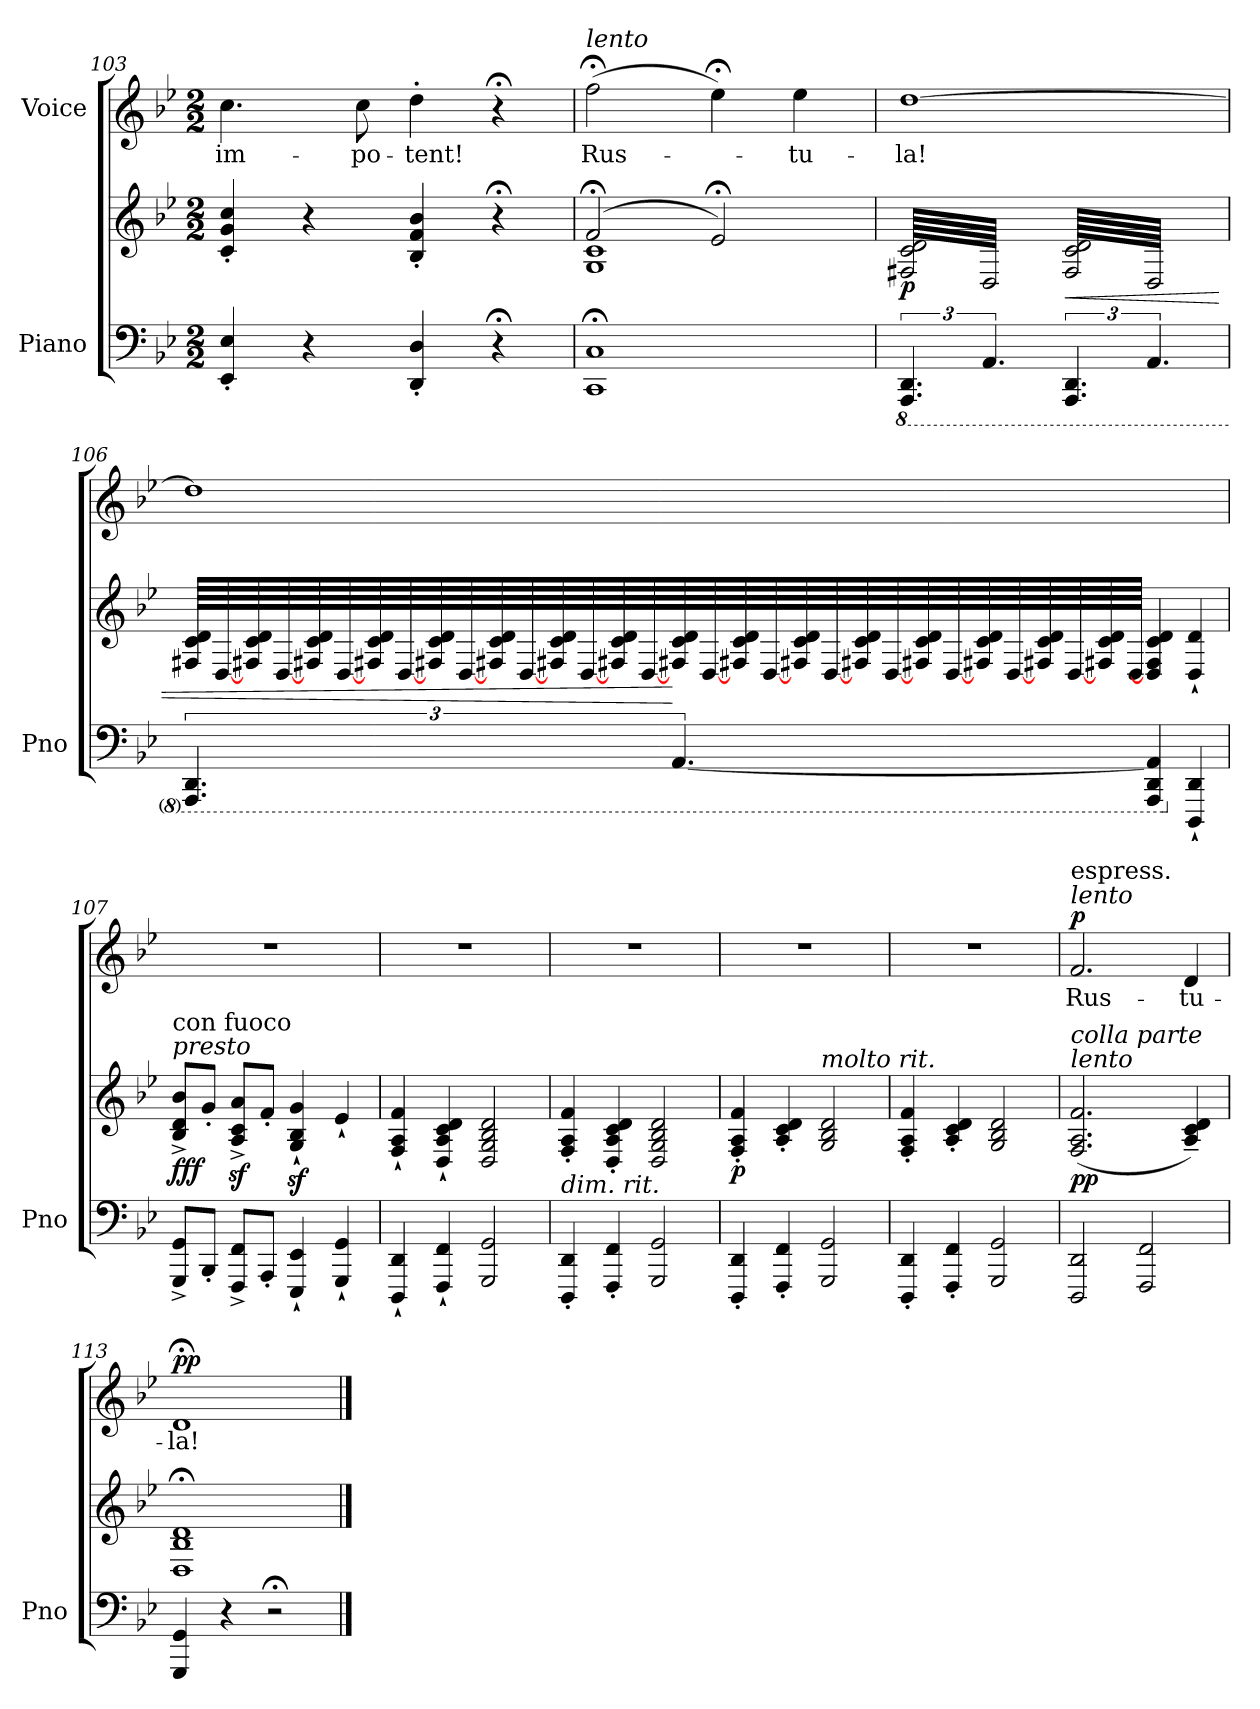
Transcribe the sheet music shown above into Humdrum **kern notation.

**kern	**kern	**dynam	**kern	**text	**dynam
*part2	*part2	*part2	*part1	*part1	*part1
*staff3	*staff2	*staff2/3	*staff1	*staff1	*staff1
*I"Piano	*	*	*I"Voice	*	*
*I'Pno	*	*	*	*	*
*clefF4	*clefG2	*	*clefG2	*	*
*k[b-e-]	*k[b-e-]	*	*k[b-e-]	*	*
*M2/2	*M2/2	*	*M2/2	*	*
=103	=103	=103	=103	=103	=103
4EE-/' 4E-/'	4c/' 4g/' 4cc/'	.	4.cc\	im-	.
4r	4r	.	.	.	.
.	.	.	8cc\	-po-	.
4DD/' 4D/'	4B-/' 4f/' 4b-/'	.	4dd'\	-tent!	.
4r;<	4r;<	.	4r;<	.	.
=104	=104	=104	=104	=104	=104
*	*^	*	*	*	*
!	!	!	!	!LO:TX:i:t=lento	!	!
1CC;< 1C;<	(2f;</	1G 1c	.	(2ff;<\	Rus-	.
.	2e-;</)	.	.	4ee-;<\)	.	.
.	.	.	.	4ee-\	-tu-	.
*	*v	*v	*	*	*	*
=105	=105	=105	=105	=105	=105
*8ba	*	*	*	*	*
!	!LO:TX:b:B:t=a tempo	!	!	!	!
!	!	!LO:DY:b	!	!	!
*	*tremolo	*	*	*	*
6.AAAA/ 6.DDD/	64F#X/ 64c/ 64d/LLLL	p	[1dd	-la!	.
.	64D/	.	.	.	.
.	64F#X/ 64c/ 64d/	.	.	.	.
.	64D/	.	.	.	.
.	64F#X/ 64c/ 64d/	.	.	.	.
.	64D/	.	.	.	.
.	64F#X/ 64c/ 64d/	.	.	.	.
.	64D/	.	.	.	.
.	64F#X/ 64c/ 64d/	.	.	.	.
.	64D/	.	.	.	.
.	64F#X/ 64c/ 64d/	.	.	.	.
.	64D/	.	.	.	.
.	64F#X/ 64c/ 64d/	.	.	.	.
.	64D/	.	.	.	.
.	64F#X/ 64c/ 64d/	.	.	.	.
.	64D/	.	.	.	.
6.AAA/	64F#X/ 64c/ 64d/	.	.	.	.
.	64D/	.	.	.	.
.	64F#X/ 64c/ 64d/	.	.	.	.
.	64D/	.	.	.	.
.	64F#X/ 64c/ 64d/	.	.	.	.
.	64D/	.	.	.	.
.	64F#X/ 64c/ 64d/	.	.	.	.
.	64D/	.	.	.	.
.	64F#X/ 64c/ 64d/	.	.	.	.
.	64D/	.	.	.	.
.	64F#X/ 64c/ 64d/	.	.	.	.
.	64D/	.	.	.	.
.	64F#X/ 64c/ 64d/	.	.	.	.
.	64D/	.	.	.	.
.	64F#X/ 64c/ 64d/	.	.	.	.
.	64D/JJJJ	.	.	.	.
!	!	!LO:HP:b	!	!	!
6.AAAA/ 6.DDD/	64F#/ 64c/ 64d/LLLL	<	.	.	.
.	64D/	.	.	.	.
.	64F#/ 64c/ 64d/	.	.	.	.
.	64D/	.	.	.	.
.	64F#/ 64c/ 64d/	.	.	.	.
.	64D/	.	.	.	.
.	64F#/ 64c/ 64d/	.	.	.	.
.	64D/	.	.	.	.
.	64F#/ 64c/ 64d/	.	.	.	.
.	64D/	.	.	.	.
.	64F#/ 64c/ 64d/	.	.	.	.
.	64D/	.	.	.	.
.	64F#/ 64c/ 64d/	.	.	.	.
.	64D/	.	.	.	.
.	64F#/ 64c/ 64d/	.	.	.	.
.	64D/	.	.	.	.
6.AAA/	64F#/ 64c/ 64d/	.	.	.	.
.	64D/	.	.	.	.
.	64F#/ 64c/ 64d/	.	.	.	.
.	64D/	.	.	.	.
.	64F#/ 64c/ 64d/	.	.	.	.
.	64D/	.	.	.	.
.	64F#/ 64c/ 64d/	.	.	.	.
.	64D/	.	.	.	.
.	64F#/ 64c/ 64d/	.	.	.	.
.	64D/	.	.	.	.
.	64F#/ 64c/ 64d/	.	.	.	.
.	64D/	.	.	.	.
.	64F#/ 64c/ 64d/	.	.	.	.
.	64D/	.	.	.	.
.	64F#/ 64c/ 64d/	.	.	.	.
.	64D/JJJJ	.	.	.	.
=106	=106	=106	=106	=106	=106
6.AAAA/ 6.DDD/	64F#X/ 64c/ 64d/LLLL	.	1dd]	.	.
.	[64D/	.	.	.	.
.	64F#X/ 64c/ 64d/	.	.	.	.
.	[64D/	.	.	.	.
.	64F#X/ 64c/ 64d/	.	.	.	.
.	[64D/	.	.	.	.
.	64F#X/ 64c/ 64d/	.	.	.	.
.	[64D/	.	.	.	.
.	64F#X/ 64c/ 64d/	.	.	.	.
.	[64D/	.	.	.	.
.	64F#X/ 64c/ 64d/	.	.	.	.
.	[64D/	.	.	.	.
.	64F#X/ 64c/ 64d/	.	.	.	.
.	[64D/	.	.	.	.
.	64F#X/ 64c/ 64d/	.	.	.	.
.	[64D/	.	.	.	.
[6.AAA/	64F#X/ 64c/ 64d/	[	.	.	.
.	[64D/	.	.	.	.
.	64F#X/ 64c/ 64d/	.	.	.	.
.	[64D/	.	.	.	.
.	64F#X/ 64c/ 64d/	.	.	.	.
.	[64D/	.	.	.	.
.	64F#X/ 64c/ 64d/	.	.	.	.
.	[64D/	.	.	.	.
.	64F#X/ 64c/ 64d/	.	.	.	.
.	[64D/	.	.	.	.
.	64F#X/ 64c/ 64d/	.	.	.	.
.	[64D/	.	.	.	.
.	64F#X/ 64c/ 64d/	.	.	.	.
.	[64D/	.	.	.	.
.	64F#X/ 64c/ 64d/	.	.	.	.
.	64D/JJJJ	.	.	.	.
*	*Xtremolo	*	*	*	*
4AAAA/ 4DDD/ 4AAA/]	4D/] 4F#/ 4c/ 4d/	.	.	.	.
.	.	.	.	.	.
.	.	.	.	.	.
.	.	.	.	.	.
.	.	.	.	.	.
.	.	.	.	.	.
.	.	.	.	.	.
.	.	.	.	.	.
.	.	.	.	.	.
.	.	.	.	.	.
.	.	.	.	.	.
.	.	.	.	.	.
.	.	.	.	.	.
.	.	.	.	.	.
.	.	.	.	.	.
.	.	.	.	.	.
*X8ba	*	*	*	*	*
4DDD/` 4DD/`	4D/` 4d/`	.	.	.	.
=107	=107	=107	=107	=107	=107
!	!LO:TX:i:t=presto	!	!	!	!
!	!LO:TX:t=con fuoco	!	!	!	!
!	!	!LO:DY:b	!	!	!
8GGG/^> 8GG/^>L	8B-/^> 8d/^> 8b-/^>L	fff	1r	.	.
8BBB-'</J	8g'/J	.	.	.	.
8FFF/^> 8FF/^>L	8A/z<^> 8c/z<^> 8a/z<^>L	.	.	.	.
8AAA'</J	8f'/J	.	.	.	.
4EEE-/`< 4EE-/`<	4G/z<` 4B-/z<` 4g/z<`	.	.	.	.
4GGG/`< 4GG/`<	4e-`/	.	.	.	.
=108	=108	=108	=108	=108	=108
4DDD/` 4DD/`	4F/` 4A/` 4f/`	.	1r	.	.
4FFF/` 4FF/`	4D/` 4A/` 4c/` 4d/`	.	.	.	.
2GGG/ 2GG/	2D/ 2G/ 2B-/ 2d/	.	.	.	.
=109	=109	=109	=109	=109	=109
!	!LO:TX:b:i:t=dim.        rit.	!	!	!	!
4DDD/' 4DD/'	4F/' 4A/' 4f/'	.	1r	.	.
4FFF/' 4FF/'	4D/' 4A/' 4c/' 4d/'	.	.	.	.
2GGG/ 2GG/	2D/ 2G/ 2B-/ 2d/	.	.	.	.
=110	=110	=110	=110	=110	=110
!	!	!LO:DY:b	!	!	!
4DDD/' 4DD/'	4F/' 4A/' 4f/'	p	1r	.	.
4FFF/' 4FF/'	4A/' 4c/' 4d/'	.	.	.	.
!	!LO:TX:i:t=molto   rit.	!	!	!	!
2GGG/ 2GG/	2G/ 2B-/ 2d/	.	.	.	.
=111	=111	=111	=111	=111	=111
4DDD/' 4DD/'	4F/' 4A/' 4f/'	.	1r	.	.
4FFF/' 4FF/'	4A/' 4c/' 4d/'	.	.	.	.
2GGG/ 2GG/	2G/ 2B-/ 2d/	.	.	.	.
=112	=112	=112	=112	=112	=112
!	!	!	!LO:TX:i:t=lento	!	!
!	!	!	!LO:TX:t=espress.	!	!
!	!LO:TX:i:t=lento	!	!	!	!
!	!LO:TX:i:t=colla parte	!	!	!	!
!	!	!LO:DY:b	!	!	!LO:DY:a
2DDD/ 2DD/	(>2.F/ 2.A/ 2.f/	pp	2.f/	Rus-	p
2FFF/ 2FF/	.	.	.	.	.
.	4A/~ 4c/~ 4d/~)	.	4d/	-tu-	.
=113	=113	=113	=113	=113	=113
!	!	!	!	!	!LO:DY:a
4GGG/ 4GG/	1D;< 1B-;< 1d;<	.	1d;<	-la!	pp
4r	.	.	.	.	.
2r;<	.	.	.	.	.
==	==	==	==	==	==
*-	*-	*-	*-	*-	*-
